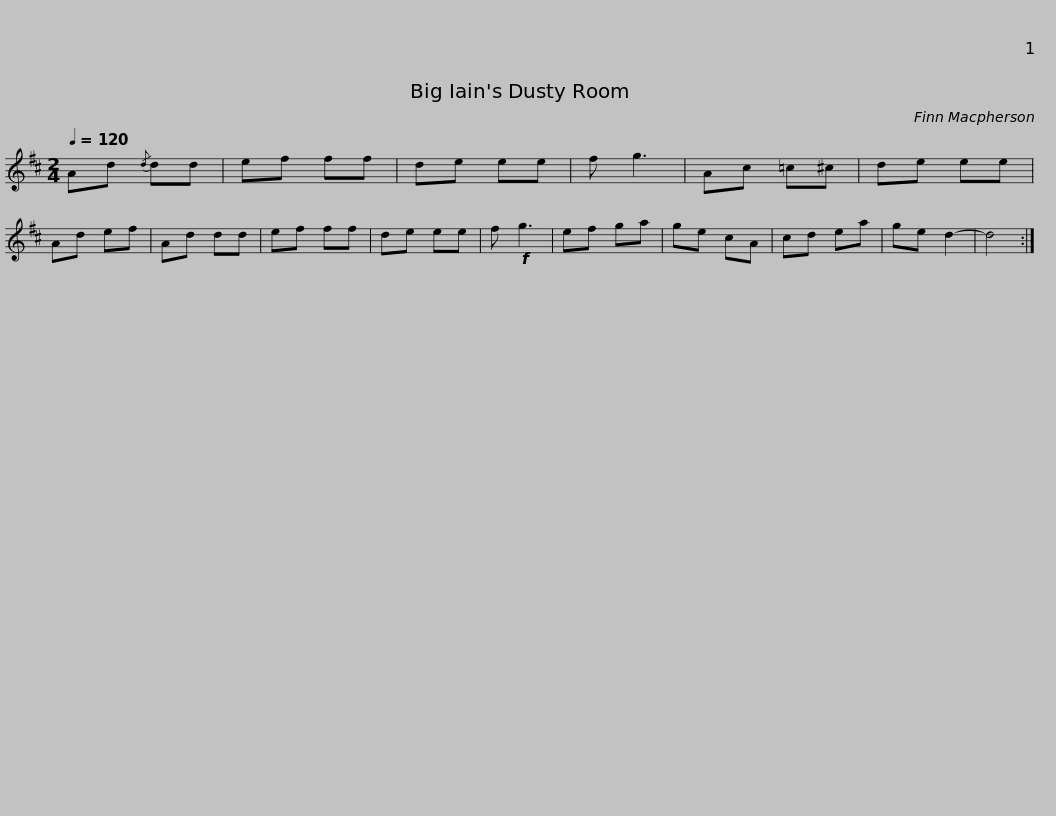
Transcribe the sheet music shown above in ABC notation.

X:1
L:1/8
Q:1/4=120
M:2/4
I:linebreak $
K:D
V:1 treble
V:1
 Ad{/d} dd | ef ff | de ee | f g3 | Ac =c^c | %5
 de ee | Ad ef | Ad dd | ef ff | de ee | %10
 f!f! g3 |$ ef ga | ge cA | cd ea | ge d2- | %15
 d4 :| %16
